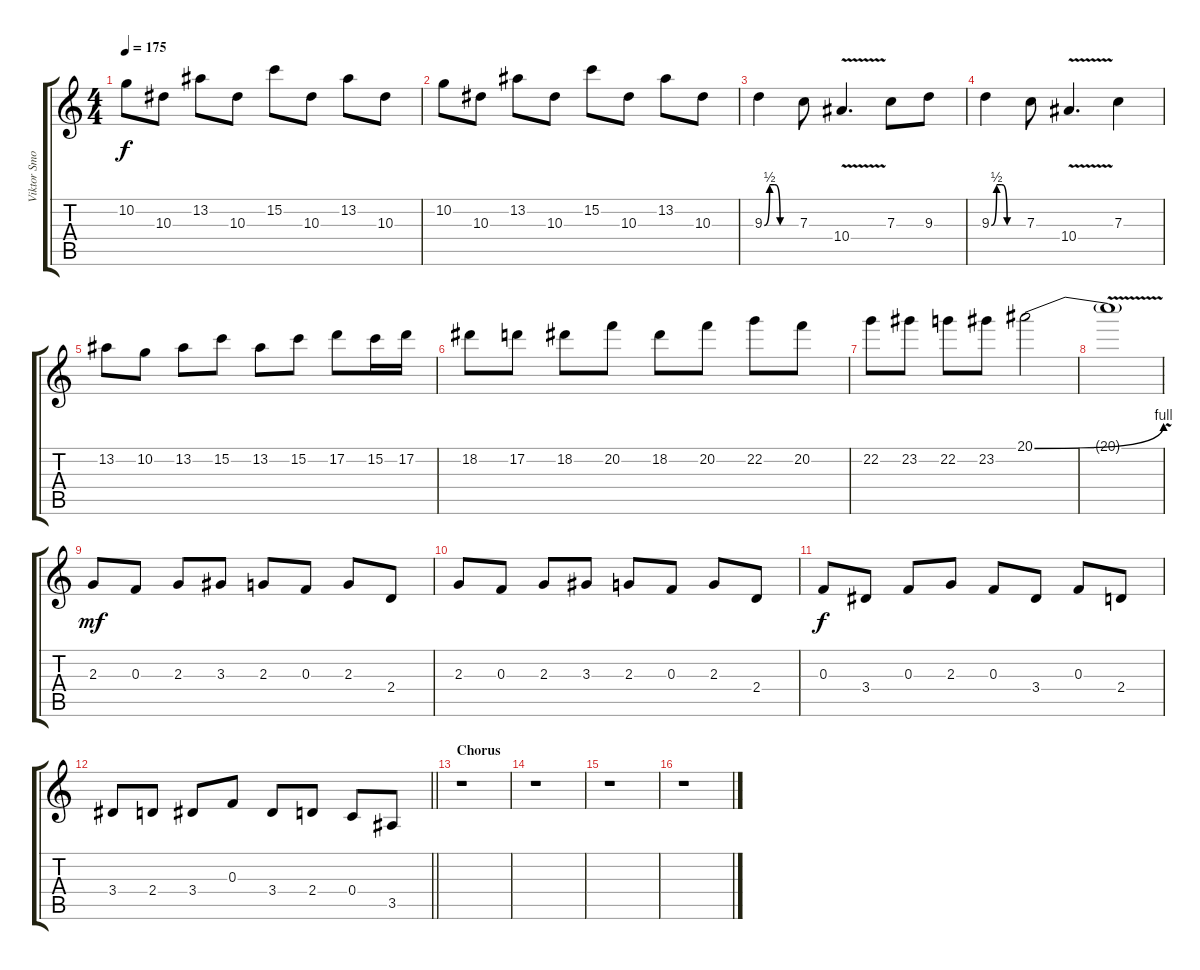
\track ("Viktor Smolski Add. 1" "Viktor Smo") {instrument distortionguitar}
\staff {score tabs}
\tuning (D4 A3 F3 C3 G2 C2) {hide}
\ts (4 4)
\tempo 175
\clef g2
\ks c
10.2.8{dy f} 10.3.8 13.2.8 10.3.8 15.2.8 10.3.8 13.2.8 10.3.8 |
10.2.8 10.3.8 13.2.8 10.3.8 15.2.8 10.3.8 13.2.8 10.3.8 |
9.3{be (custom 0 0 10 2 20 2 30 0 60 0)}.4 7.3.8 10.4{v}.4{d} 7.3.8 9.3.8 |
9.3{be (custom 0 0 10 2 20 2 30 0 60 0)}.4 7.3.8 10.4{v}.4{d} 7.3.4 |
13.2.8 10.2.8 13.2.8 15.2.8 13.2.8 15.2.8 17.2.8 15.2.16 17.2.16 |
18.2.8 17.2.8 18.2.8 20.2.8 18.2.8 20.2.8 22.2.8 20.2.8 |
22.2.8 23.2.8 22.2.8 23.2.8 20.1{be (bend 0 0 60 4)}.2 |
20.1{v t}.1 |
2.3.8{dy mf} 0.3.8 2.3.8 3.3.8 2.3.8 0.3.8 2.3.8 2.4.8 |
2.3.8 0.3.8 2.3.8 3.3.8 2.3.8 0.3.8 2.3.8 2.4.8 |
0.3.8{dy f} 3.4.8 0.3.8 2.3.8 0.3.8 3.4.8 0.3.8 2.4.8 |
\barLineRight lightlight
3.4.8 2.4.8 3.4.8 0.3.8 3.4.8 2.4.8 0.4.8 3.5.8 |
\section ("" "Chorus")
r.1 |
r.1 |
r.1 |
r.1
